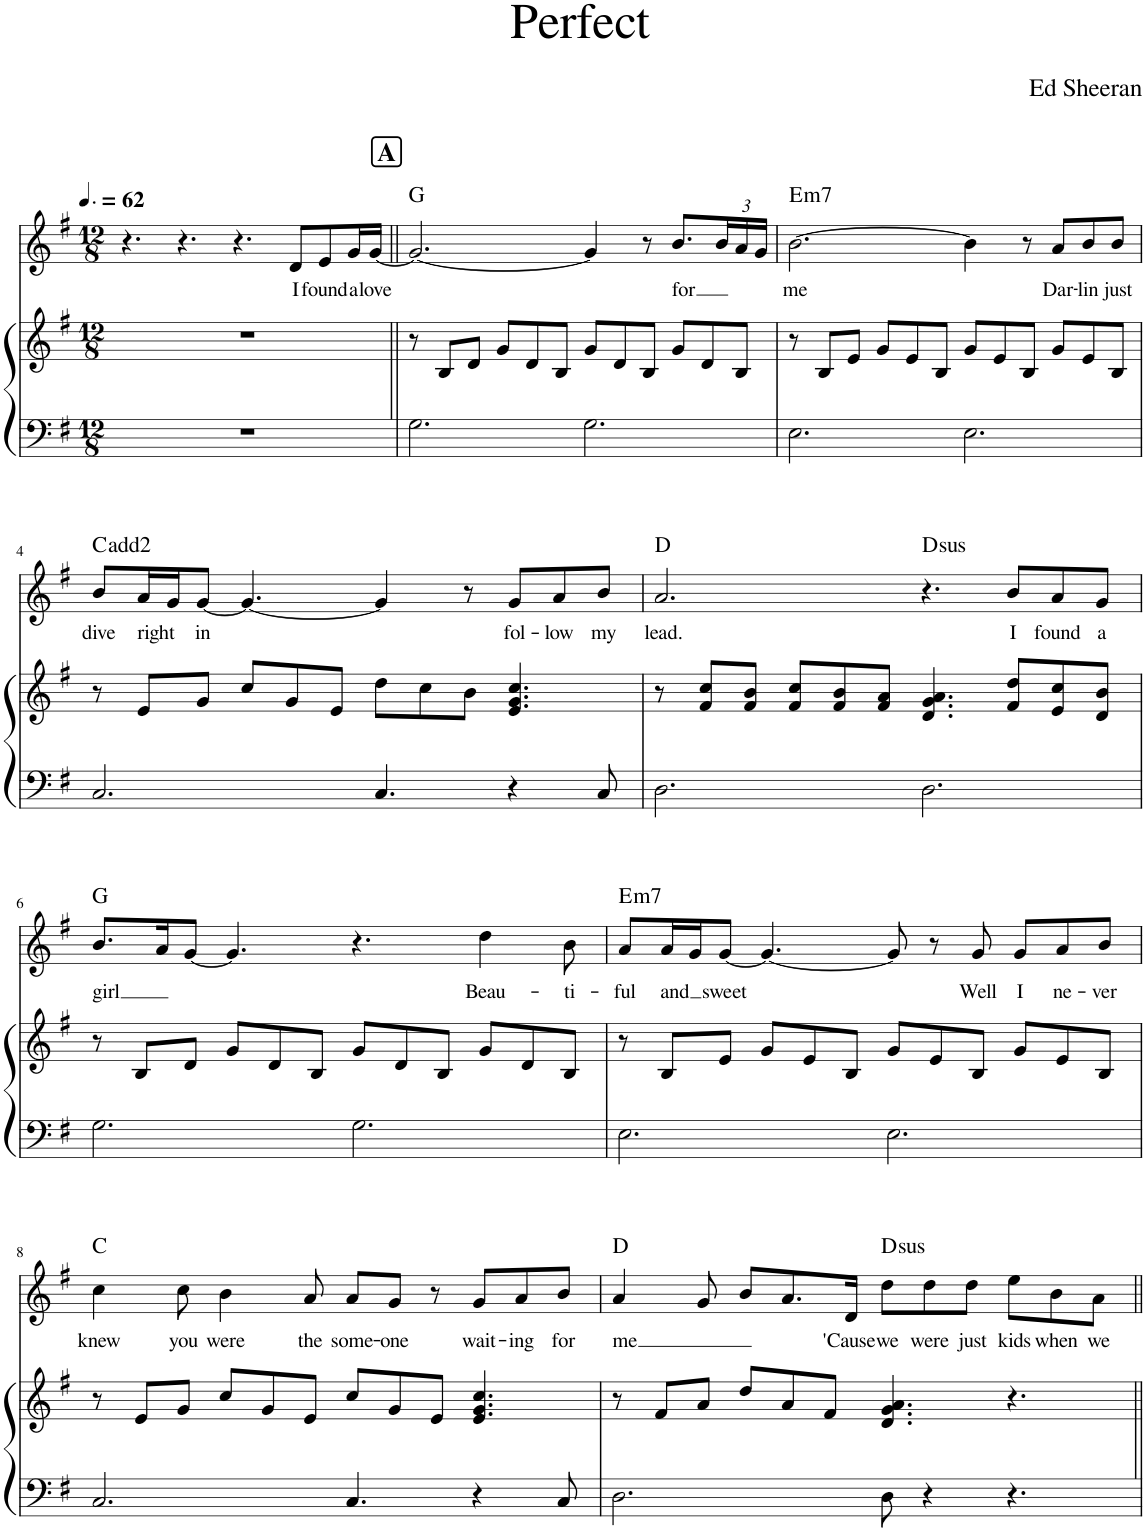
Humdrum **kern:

**kern	**kern	**kern	**text	**harte
*part2	*part2	*part1	*part1	*part1
*staff3	*staff2	*staff1	*staff1	*
*I"Piano	*	*I"雙簧管	*	*
*I'Pno	*	*	*	*
*clefF4	*clefG2	*clefG2	*	*
*k[f#]	*k[f#]	*k[f#]	*	*
*M12/8	*M12/8	*M12/8	*	*
*MM93	*MM93	*MM93	*	*
=1	=1	=1	=1	=1
1.r	1.r	4.r	.	.
.	.	4.r	.	.
.	.	4.r	.	.
!	!	!	!LO:LY:b	!
.	.	8d/L	I	.
!	!	!	!LO:LY:b	!
.	.	8e/	found	.
!	!	!	!LO:LY:b	!
.	.	16g/L	a	.
!	!	!	!LO:LY:b	!
.	.	[16g/JJ	love	.
!!LO:REH:place=s1:a:B:cj:fs=14:t=A
=2||	=2||	=2||	=2||	=2||
2.G\	8r	2.g/_	.	G:maj
.	8B/L	.	.	.
.	8d/J	.	.	.
.	8g/L	.	.	.
.	8d/	.	.	.
.	8B/J	.	.	.
2.G\	8g/L	4g/]	.	.
.	8d/	.	.	.
.	8B/J	8r	.	.
!	!	!	!LO:LY:b	!
.	8g/L	8.b/L	for	.
.	8d/	.	.	.
.	.	16b/L	.	.
.	8B/J	16a/	.	.
.	.	16g/JJ	.	.
=3	=3	=3	=3	=3
!	!	!	!LO:LY:b	!LO:H:kt=m7
2.E\	8r	[2.b\	me	E:min7
.	8B/L	.	.	.
.	8e/J	.	.	.
.	8g/L	.	.	.
.	8e/	.	.	.
.	8B/J	.	.	.
2.E\	8g/L	4b\]	.	.
.	8e/	.	.	.
.	8B/J	8r	.	.
!	!	!	!LO:LY:b	!
.	8g/L	8a/L	Dar-	.
!	!	!	!LO:LY:b	!
.	8e/	8b/	-lin	.
!	!	!	!LO:LY:b	!
.	8B/J	8b/J	just	.
!!LO:LB:g=z
=4	=4	=4	=4	=4
!	!	!	!LO:LY:b	!
2.C/	8r	8b/L	dive	C:maj(2)
!	!	!	!LO:LY:b	!
.	8e/L	16a/L	right	.
.	.	16g/J	.	.
!	!	!	!LO:LY:b	!
.	8g/J	[8g/J	in	.
.	8cc/L	4.g/_	.	.
.	8g/	.	.	.
.	8e/J	.	.	.
4.C/	8dd\L	4g/]	.	.
.	8cc\	.	.	.
.	8b\J	8r	.	.
!	!	!	!LO:LY:b	!
4r	4.e/ 4.g/ 4.cc/	8g/L	fol-	.
!	!	!	!LO:LY:b	!
.	.	8a/	-low	.
!	!	!	!LO:LY:b	!
8C/	.	8b/J	my	.
=5	=5	=5	=5	=5
!	!	!	!LO:LY:b	!
2.D\	8r	2.a/	lead.	D:maj
.	8f#/ 8cc/L	.	.	.
.	8f#/ 8b/J	.	.	.
.	8f#/ 8cc/L	.	.	.
.	8f#/ 8b/	.	.	.
.	8f#/ 8a/J	.	.	.
!	!	!	!	!LO:H:kt=sus
2.D\	4.d/ 4.g/ 4.a/	4.r	.	D:sus4
!	!	!	!LO:LY:b	!
.	8f#/ 8dd/L	8b/L	I	.
!	!	!	!LO:LY:b	!
.	8e/ 8cc/	8a/	found	.
!	!	!	!LO:LY:b	!
.	8d/ 8b/J	8g/J	a	.
!!LO:LB:g=z
=6	=6	=6	=6	=6
!	!	!	!LO:LY:b	!
2.G\	8r	8.b/L	girl	G:maj
.	8B/L	.	.	.
.	.	16a/K	.	.
.	8d/J	[8g/J	.	.
.	8g/L	4.g/]	.	.
.	8d/	.	.	.
.	8B/J	.	.	.
2.G\	8g/L	4.r	.	.
.	8d/	.	.	.
.	8B/J	.	.	.
!	!	!	!LO:LY:b	!
.	8g/L	4dd\	Beau-	.
.	8d/	.	.	.
!	!	!	!LO:LY:b	!
.	8B/J	8b\	-ti-	.
=7	=7	=7	=7	=7
!	!	!	!LO:LY:b	!LO:H:kt=m7
2.E\	8r	8a/L	-ful	E:min7
!	!	!	!LO:LY:b	!
.	8B/L	16a/L	and	.
.	.	16g/J	.	.
!	!	!	!LO:LY:b	!
.	8e/J	[8g/J	sweet	.
.	8g/L	4.g/_	.	.
.	8e/	.	.	.
.	8B/J	.	.	.
2.E\	8g/L	8g/]	.	.
.	8e/	8r	.	.
!	!	!	!LO:LY:b	!
.	8B/J	8g/	Well	.
!	!	!	!LO:LY:b	!
.	8g/L	8g/L	I	.
!	!	!	!LO:LY:b	!
.	8e/	8a/	ne-	.
!	!	!	!LO:LY:b	!
.	8B/J	8b/J	-ver	.
!!LO:LB:g=z
=8	=8	=8	=8	=8
!	!	!	!LO:LY:b	!
2.C/	8r	4cc\	knew	C:maj
.	8e/L	.	.	.
!	!	!	!LO:LY:b	!
.	8g/J	8cc\	you	.
!	!	!	!LO:LY:b	!
.	8cc/L	4b\	were	.
.	8g/	.	.	.
!	!	!	!LO:LY:b	!
.	8e/J	8a/	the	.
!	!	!	!LO:LY:b	!
4.C/	8cc/L	8a/L	some-	.
!	!	!	!LO:LY:b	!
.	8g/	8g/J	-one	.
.	8e/J	8r	.	.
!	!	!	!LO:LY:b	!
4r	4.e/ 4.g/ 4.cc/	8g/L	wait-	.
!	!	!	!LO:LY:b	!
.	.	8a/	-ing	.
!	!	!	!LO:LY:b	!
8C/	.	8b/J	for	.
=9	=9	=9	=9	=9
!	!	!	!LO:LY:b	!
2.D\	8r	4a/	me	D:maj
.	8f#/L	.	.	.
.	8a/J	8g/	.	.
.	8dd/L	8b/L	.	.
.	8a/	8.a/	.	.
.	8f#/J	.	.	.
!	!	!	!LO:LY:b	!
.	.	16d/Jk	'Cause	.
!	!	!	!LO:LY:b	!LO:H:kt=sus
8D\	4.d/ 4.g/ 4.a/	8dd\L	we	D:sus4
!	!	!	!LO:LY:b	!
4r	.	8dd\	were	.
!	!	!	!LO:LY:b	!
.	.	8dd\J	just	.
!	!	!	!LO:LY:b	!
4.r	4.r	8ee\L	kids	.
!	!	!	!LO:LY:b	!
.	.	8b\	when	.
!	!	!	!LO:LY:b	!
.	.	8a\J	we	.
=||	=||	=||	=||	=||
*-	*-	*-	*-	*-
